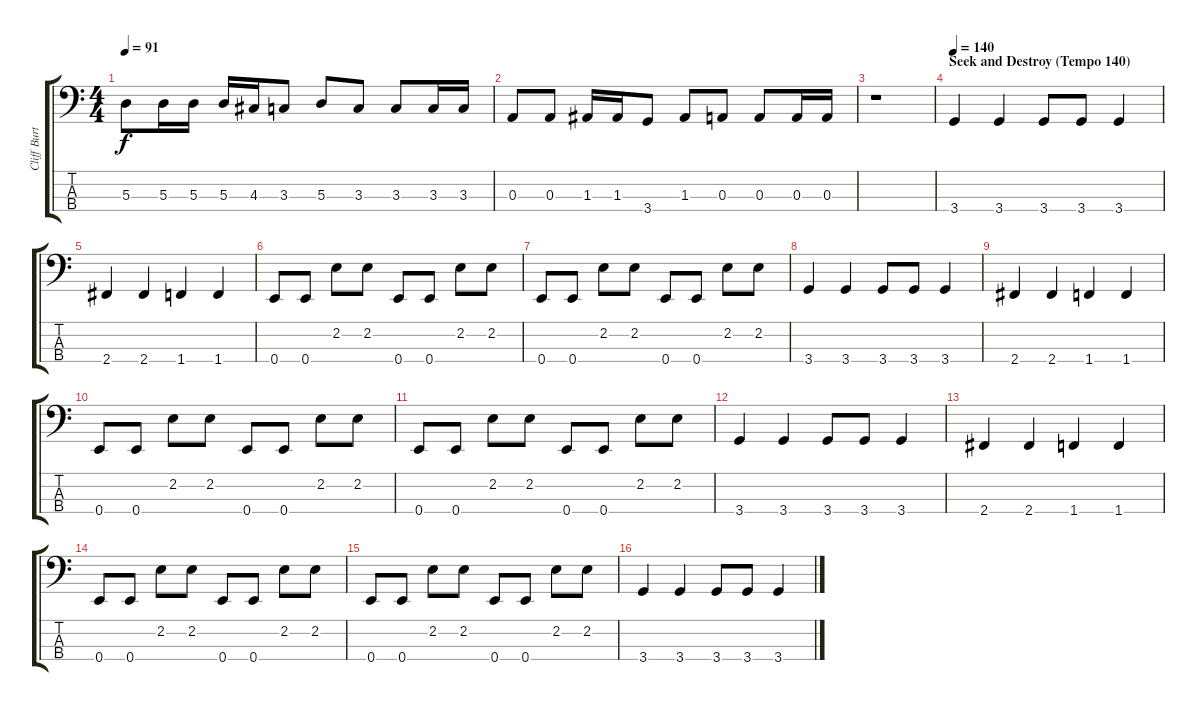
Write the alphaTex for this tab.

\track ("Cliff Burton (Bass)" "Cliff Burt") {instrument electricbasspick}
\staff {score tabs}
\tuning (G2 D2 A1 E1) {hide}
\ts (4 4)
\tempo 91
\clef f4
\ks c
5.3.8{dy f} 5.3.16 5.3.16 5.3.16 4.3.16 3.3.8 5.3.8 3.3.8 3.3.8 3.3.16 3.3.16 |
0.3.8 0.3.8 1.3.16 1.3.16 3.4.8 1.3.8 0.3.8 0.3.8 0.3.16 0.3.16 |
r.1 |
\section ("" "Seek and Destroy (Tempo 140)")
\tempo 140
3.4.4 3.4.4 3.4.8 3.4.8 3.4.4 |
2.4.4 2.4.4 1.4.4 1.4.4 |
0.4.8 0.4.8 2.2.8 2.2.8 0.4.8 0.4.8 2.2.8 2.2.8 |
0.4.8 0.4.8 2.2.8 2.2.8 0.4.8 0.4.8 2.2.8 2.2.8 |
3.4.4 3.4.4 3.4.8 3.4.8 3.4.4 |
2.4.4 2.4.4 1.4.4 1.4.4 |
0.4.8 0.4.8 2.2.8 2.2.8 0.4.8 0.4.8 2.2.8 2.2.8 |
0.4.8 0.4.8 2.2.8 2.2.8 0.4.8 0.4.8 2.2.8 2.2.8 |
3.4.4 3.4.4 3.4.8 3.4.8 3.4.4 |
2.4.4 2.4.4 1.4.4 1.4.4 |
0.4.8 0.4.8 2.2.8 2.2.8 0.4.8 0.4.8 2.2.8 2.2.8 |
0.4.8 0.4.8 2.2.8 2.2.8 0.4.8 0.4.8 2.2.8 2.2.8 |
3.4.4 3.4.4 3.4.8 3.4.8 3.4.4
